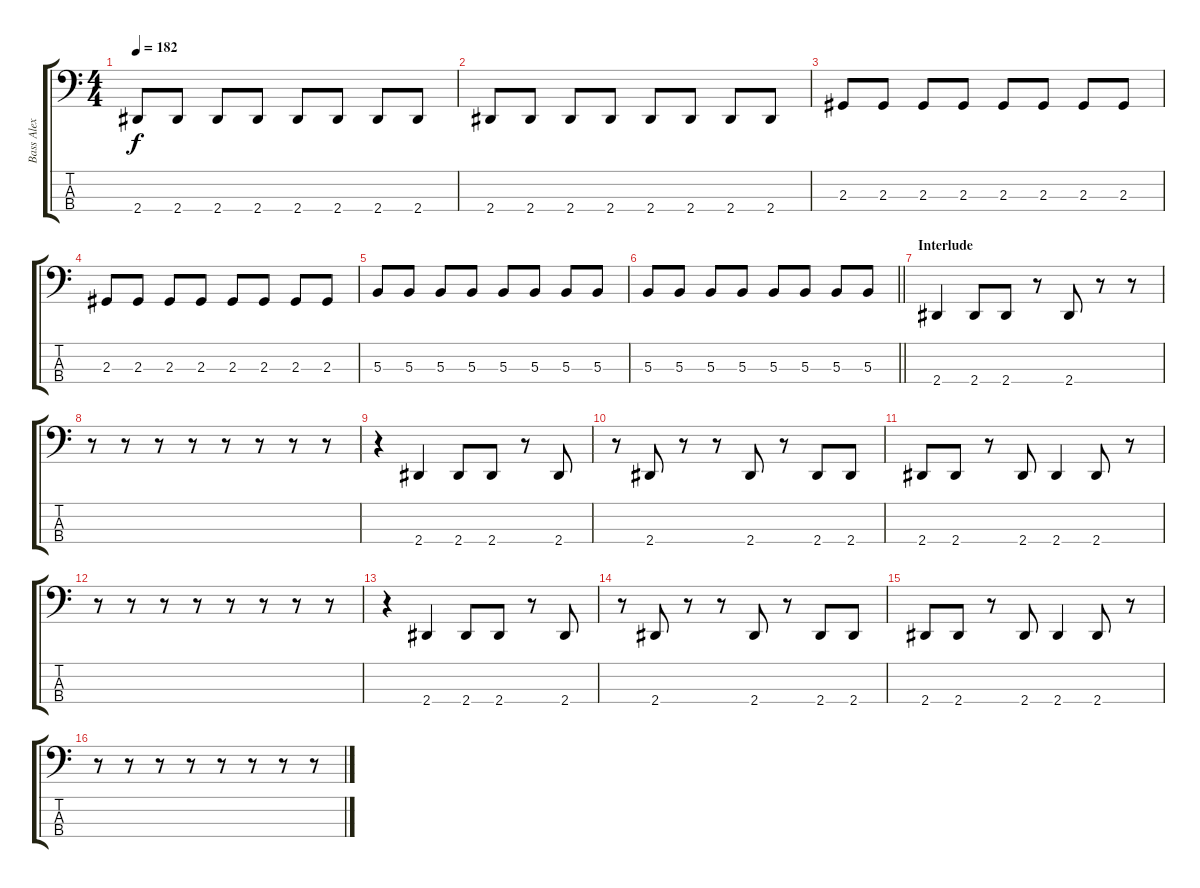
\track ("Bass Alex Dean" "Bass Alex ") {instrument electricbasspick}
\staff {score tabs}
\tuning (E2 B1 Gb1 Db1) {hide}
\ts (4 4)
\tempo 182
\clef f4
\ks c
2.4.8{dy f} 2.4.8 2.4.8 2.4.8 2.4.8 2.4.8 2.4.8 2.4.8 |
2.4.8 2.4.8 2.4.8 2.4.8 2.4.8 2.4.8 2.4.8 2.4.8 |
2.3.8 2.3.8 2.3.8 2.3.8 2.3.8 2.3.8 2.3.8 2.3.8 |
2.3.8 2.3.8 2.3.8 2.3.8 2.3.8 2.3.8 2.3.8 2.3.8 |
5.3.8 5.3.8 5.3.8 5.3.8 5.3.8 5.3.8 5.3.8 5.3.8 |
\barLineRight lightlight
5.3.8 5.3.8 5.3.8 5.3.8 5.3.8 5.3.8 5.3.8 5.3.8 |
\section ("" "Interlude")
2.4.4 2.4.8 2.4.8 r.8 2.4.8 r.8 r.8 |
r.8 r.8 r.8 r.8 r.8 r.8 r.8 r.8 |
r.4 2.4.4 2.4.8 2.4.8 r.8 2.4.8 |
r.8 2.4.8 r.8 r.8 2.4.8 r.8 2.4.8 2.4.8 |
2.4.8 2.4.8 r.8 2.4.8 2.4.4 2.4.8 r.8 |
r.8 r.8 r.8 r.8 r.8 r.8 r.8 r.8 |
r.4 2.4.4 2.4.8 2.4.8 r.8 2.4.8 |
r.8 2.4.8 r.8 r.8 2.4.8 r.8 2.4.8 2.4.8 |
2.4.8 2.4.8 r.8 2.4.8 2.4.4 2.4.8 r.8 |
r.8 r.8 r.8 r.8 r.8 r.8 r.8 r.8
